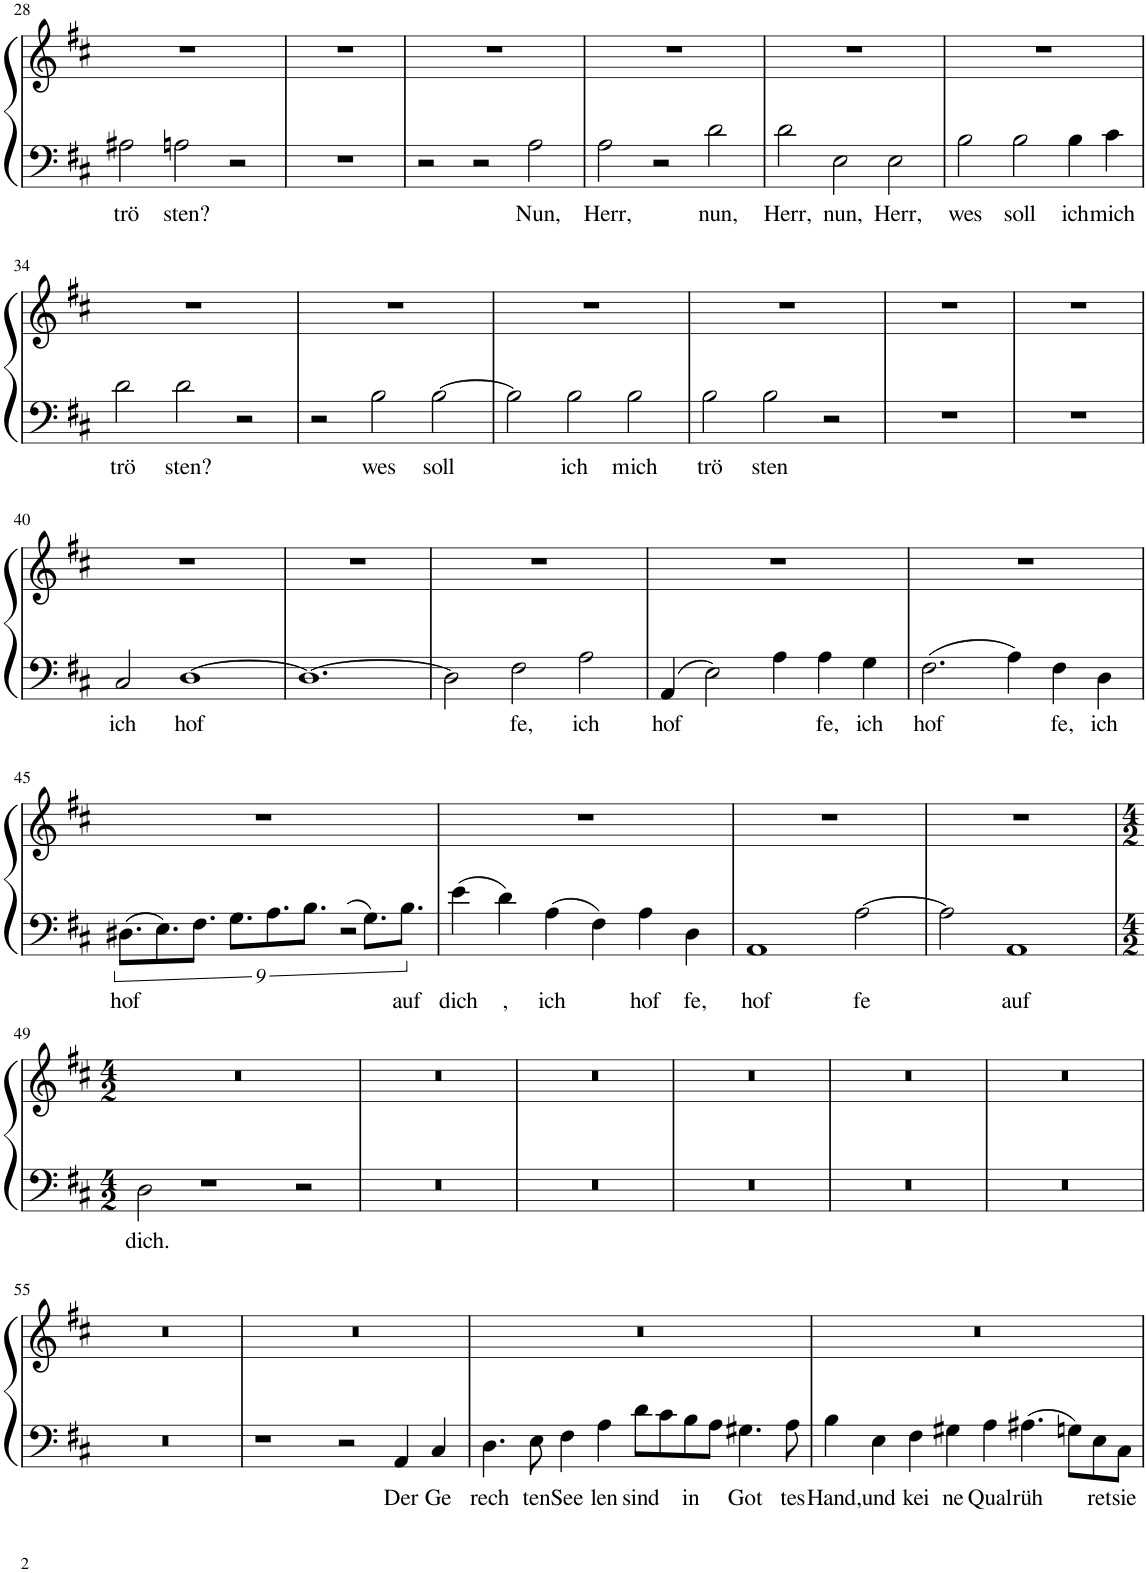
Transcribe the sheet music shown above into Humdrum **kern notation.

**kern	**text	**kern
*part1	*part1	*part1
*staff2	*staff2	*staff1
*I"Piano	*	*
*I'Pno.	*	*
!!LO:PB:g=z
*clefF4	*	*clefG2
*k[f#c#]	*	*k[f#c#]
*M3/2	*	*M3/2
=28	=28	=28
!	!LO:LY:b	!
2A#X\	trö	1.r
!	!LO:LY:b	!
2An\	sten?	.
2r	.	.
=29	=29	=29
1.r	.	1.r
=30	=30	=30
2r	.	1.r
2r	.	.
!	!LO:LY:b	!
2A\	Nun,	.
=31	=31	=31
!	!LO:LY:b	!
2A\	Herr,	1.r
2r	.	.
!	!LO:LY:b	!
2d\	nun,	.
=32	=32	=32
!	!LO:LY:b	!
2d\	Herr,	1.r
!	!LO:LY:b	!
2E\	nun,	.
!	!LO:LY:b	!
2E\	Herr,	.
=33	=33	=33
!	!LO:LY:b	!
2B\	wes	1.r
!	!LO:LY:b	!
2B\	soll	.
!	!LO:LY:b	!
4B\	ich	.
!	!LO:LY:b	!
4c#\	mich	.
!!LO:LB:g=z
=34	=34	=34
!	!LO:LY:b	!
2d\	trö	1.r
!	!LO:LY:b	!
2d\	sten?	.
2r	.	.
=35	=35	=35
2r	.	1.r
!	!LO:LY:b	!
2B\	wes	.
!	!LO:LY:b	!
[2B\	soll	.
=36	=36	=36
2B\]	.	1.r
!	!LO:LY:b	!
2B\	ich	.
!	!LO:LY:b	!
2B\	mich	.
=37	=37	=37
!	!LO:LY:b	!
2B\	trö	1.r
!	!LO:LY:b	!
2B\	sten	.
2r	.	.
=38	=38	=38
1.r	.	1.r
=39	=39	=39
1.r	.	1.r
!!LO:LB:g=z
=40	=40	=40
!	!LO:LY:b	!
2C#/	ich	1.r
!	!LO:LY:b	!
[1D	hof	.
=41	=41	=41
1.D_	.	1.r
=42	=42	=42
2D\]	.	1.r
!	!LO:LY:b	!
2F#\	fe,	.
!	!LO:LY:b	!
2A\	ich	.
=43	=43	=43
!	!LO:LY:b	!
4AA/	hof	1.r
2E\	.	.
4A\	.	.
!	!LO:LY:b	!
4A\	fe,	.
!	!LO:LY:b	!
4G\	ich	.
=44	=44	=44
!	!LO:LY:b	!
2.F#\	hof	1.r
4A\	.	.
!	!LO:LY:b	!
4F#\	fe,	.
!	!LO:LY:b	!
4D\	ich	.
!!LO:LB:g=z
=45	=45	=45
!	!LO:LY:b	!
9.D#X\L	hof	1.r
9.E\	.	.
9.F#\J	.	.
9.G\L	.	.
9.A\	.	.
9.B\J	.	.
2r	.	.
9.G\L	.	3ryy
!	!LO:LY:b	!
9.B\J	auf	.
=46	=46	=46
!	!LO:LY:b	!
4e\	dich	1.r
!	!LO:LY:b	!
4d\	,	.
!	!LO:LY:b	!
4A\	ich	.
4F#\	.	.
!	!LO:LY:b	!
4A\	hof	.
!	!LO:LY:b	!
4D\	fe,	.
=47	=47	=47
!	!LO:LY:b	!
1AA	hof	1.r
!	!LO:LY:b	!
[2A\	fe	.
=48	=48	=48
2A\]	.	1.r
!	!LO:LY:b	!
1AA	auf	.
!!LO:LB:g=z
=49	=49	=49
*M4/2	*	*M4/2
!	!LO:LY:b	!
2D\	dich.	0r
1r	.	.
2r	.	.
=50	=50	=50
0r	.	0r
=51	=51	=51
0r	.	0r
=52	=52	=52
0r	.	0r
=53	=53	=53
0r	.	0r
=54	=54	=54
0r	.	0r
!!LO:LB:g=z
=55	=55	=55
0r	.	0r
=56	=56	=56
1r	.	0r
2r	.	.
!	!LO:LY:b	!
4AA/	Der	.
!	!LO:LY:b	!
4C#/	Ge	.
=57	=57	=57
!	!LO:LY:b	!
4.D\	rech	0r
!	!LO:LY:b	!
8E\	ten	.
!	!LO:LY:b	!
4F#\	See	.
!	!LO:LY:b	!
4A\	len	.
!	!LO:LY:b	!
8d\L	sind	.
8c#\	.	.
!	!LO:LY:b	!
8B\	in	.
8A\J	.	.
!	!LO:LY:b	!
4.G#X\	Got	.
!	!LO:LY:b	!
8A\	tes	.
=58	=58	=58
!	!LO:LY:b	!
4B\	Hand,	0r
!	!LO:LY:b	!
4E\	und	.
!	!LO:LY:b	!
4F#\	kei	.
!	!LO:LY:b	!
4G#X\	ne	.
!	!LO:LY:b	!
4A\	Qual	.
!	!LO:LY:b	!
4.A#X\	rüh	.
8Gn\L	.	.
!	!LO:LY:b	!
8E\	ret	.
!	!LO:LY:b	!
8C#\J	sie	.
=	=	=
*-	*-	*-
